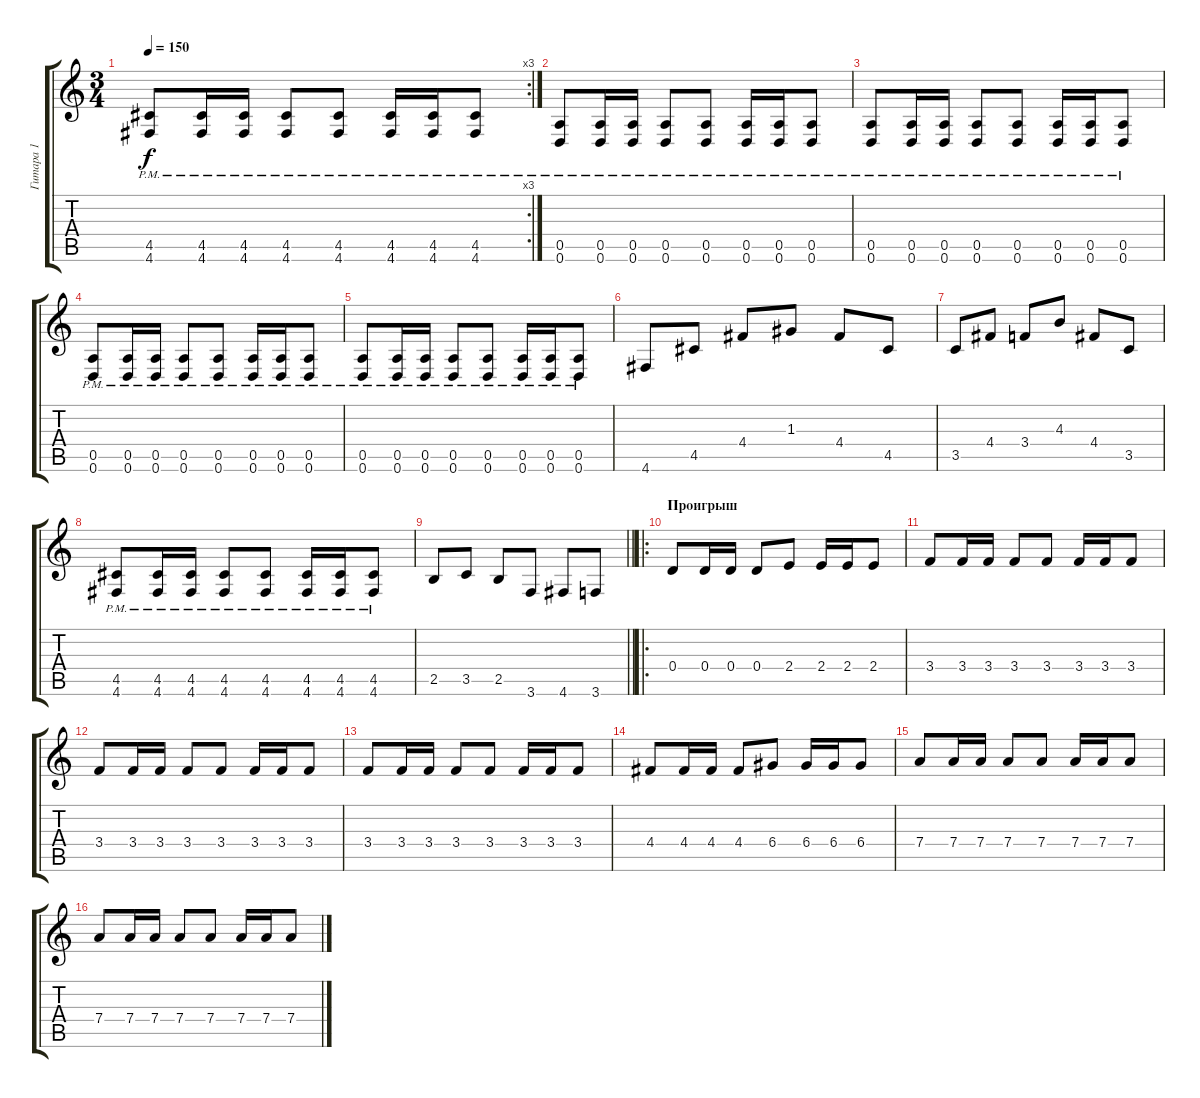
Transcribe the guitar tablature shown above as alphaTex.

\track ("Гитара 1" "Гитара 1") {instrument distortionguitar}
\staff {score tabs}
\tuning (E4 B3 G3 D3 A2 D2) {hide}
\rc 3
\ts (3 4)
\tempo 150
\clef g2
\ks c
(4.5{pm} 4.6{pm}).8{dy f} (4.5{pm} 4.6{pm}).16 (4.5{pm} 4.6{pm}).16 (4.5{pm} 4.6{pm}).8 (4.5{pm} 4.6{pm}).8 (4.5{pm} 4.6{pm}).16 (4.5{pm} 4.6{pm}).16 (4.5{pm} 4.6{pm}).8 |
(0.5{pm} 0.6{pm}).8 (0.5{pm} 0.6{pm}).16 (0.5{pm} 0.6{pm}).16 (0.5{pm} 0.6{pm}).8 (0.5{pm} 0.6{pm}).8 (0.5{pm} 0.6{pm}).16 (0.5{pm} 0.6{pm}).16 (0.5{pm} 0.6{pm}).8 |
(0.5{pm} 0.6{pm}).8 (0.5{pm} 0.6{pm}).16 (0.5{pm} 0.6{pm}).16 (0.5{pm} 0.6{pm}).8 (0.5{pm} 0.6{pm}).8 (0.5{pm} 0.6{pm}).16 (0.5{pm} 0.6{pm}).16 (0.5{pm} 0.6{pm}).8 |
(0.5{pm} 0.6{pm}).8 (0.5{pm} 0.6{pm}).16 (0.5{pm} 0.6{pm}).16 (0.5{pm} 0.6{pm}).8 (0.5{pm} 0.6{pm}).8 (0.5{pm} 0.6{pm}).16 (0.5{pm} 0.6{pm}).16 (0.5{pm} 0.6{pm}).8 |
(0.5{pm} 0.6{pm}).8 (0.5{pm} 0.6{pm}).16 (0.5{pm} 0.6{pm}).16 (0.5{pm} 0.6{pm}).8 (0.5{pm} 0.6{pm}).8 (0.5{pm} 0.6{pm}).16 (0.5{pm} 0.6{pm}).16 (0.5{pm} 0.6{pm}).8 |
4.6.8 4.5.8 4.4.8 1.3.8 4.4.8 4.5.8 |
3.5.8 4.4.8 3.4.8 4.3.8 4.4.8 3.5.8 |
(4.5{pm} 4.6{pm}).8 (4.5{pm} 4.6{pm}).16 (4.5{pm} 4.6{pm}).16 (4.5{pm} 4.6{pm}).8 (4.5{pm} 4.6{pm}).8 (4.5{pm} 4.6{pm}).16 (4.5{pm} 4.6{pm}).16 (4.5{pm} 4.6{pm}).8 |
\barLineRight lightlight
2.5.8 3.5.8 2.5.8 3.6.8 4.6.8 3.6.8 |
\ro
\section ("" "Проигрыш")
0.4.8 0.4.16 0.4.16 0.4.8 2.4.8 2.4.16 2.4.16 2.4.8 |
3.4.8 3.4.16 3.4.16 3.4.8 3.4.8 3.4.16 3.4.16 3.4.8 |
3.4.8 3.4.16 3.4.16 3.4.8 3.4.8 3.4.16 3.4.16 3.4.8 |
3.4.8 3.4.16 3.4.16 3.4.8 3.4.8 3.4.16 3.4.16 3.4.8 |
4.4.8 4.4.16 4.4.16 4.4.8 6.4.8 6.4.16 6.4.16 6.4.8 |
7.4.8 7.4.16 7.4.16 7.4.8 7.4.8 7.4.16 7.4.16 7.4.8 |
7.4.8 7.4.16 7.4.16 7.4.8 7.4.8 7.4.16 7.4.16 7.4.8
